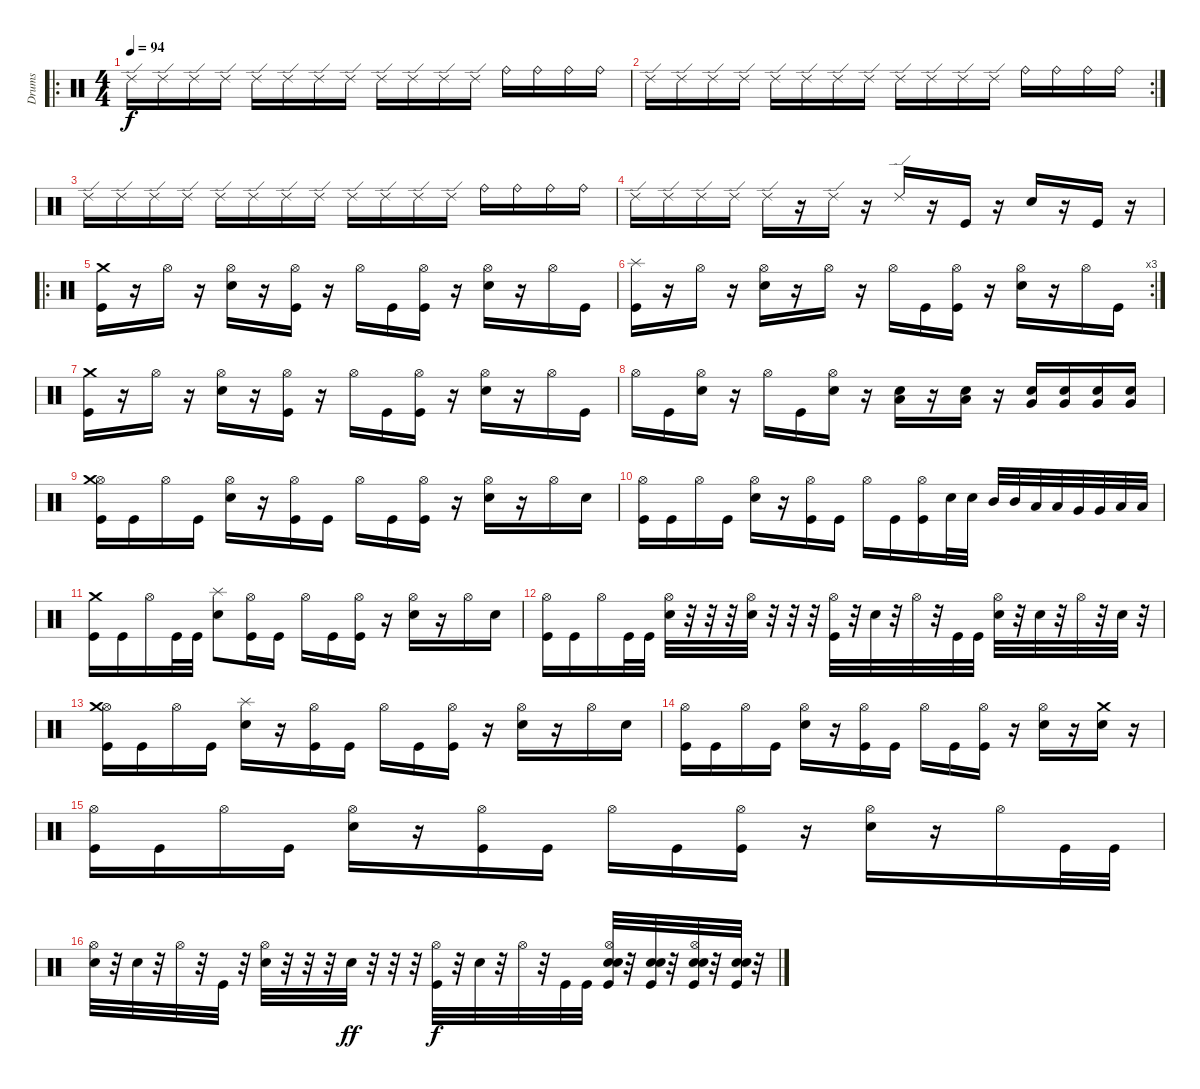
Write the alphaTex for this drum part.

\track ("Drums" "Drums") {instrument percussion}
\staff {score}
\articulation defaults
\ro
\ts (4 4)
\tempo 94
\clef neutral
\ks c "Ride (edge) 2".16{dy f} "Ride (edge) 2".16 "Ride (edge) 2".16 "Ride (edge) 2".16 "Ride (edge) 2".16 "Ride (edge) 2".16 "Ride (edge) 2".16 "Ride (edge) 2".16 "Ride (edge) 2".16 "Ride (edge) 2".16 "Ride (edge) 2".16 "Ride (edge) 2".16 "Ride (bell)".16 "Ride (bell)".16 "Ride (bell)".16 "Ride (bell)".16
|
\rc 2 "Ride (edge) 2".16 "Ride (edge) 2".16 "Ride (edge) 2".16 "Ride (edge) 2".16 "Ride (edge) 2".16 "Ride (edge) 2".16 "Ride (edge) 2".16 "Ride (edge) 2".16 "Ride (edge) 2".16 "Ride (edge) 2".16 "Ride (edge) 2".16 "Ride (edge) 2".16 "Ride (bell)".16 "Ride (bell)".16 "Ride (bell)".16 "Ride (bell)".16
|
"Ride (edge) 2".16 "Ride (edge) 2".16 "Ride (edge) 2".16 "Ride (edge) 2".16 "Ride (edge) 2".16 "Ride (edge) 2".16 "Ride (edge) 2".16 "Ride (edge) 2".16 "Ride (edge) 2".16 "Ride (edge) 2".16 "Ride (edge) 2".16 "Ride (edge) 2".16 "Ride (bell)".16 "Ride (bell)".16 "Ride (bell)".16 "Ride (bell)".16 |
"Ride (edge) 2".16 "Ride (edge) 2".16 "Ride (edge) 2".16 "Ride (edge) 2".16 "Ride (edge) 2".16 r.16 "Ride (edge) 2".16 r.16 "Ride (edge) 2".16 r.16 "Kick (hit)".16 r.16 "Electric Snare (hit)".16 r.16 "Kick (hit)".16 r.16 |
\ro
("Crash medium (hit)" "Kick (hit)").16 r.16 "Hi-Hat (open)".16 r.16 ("Hi-Hat (open)" "Electric Snare (hit)").16 r.16 ("Hi-Hat (open)" "Kick (hit)").16 r.16 "Hi-Hat (open)".16 "Kick (hit)".16 ("Hi-Hat (open)" "Kick (hit)").16 r.16 ("Hi-Hat (open)" "Electric Snare (hit)").16 r.16 "Hi-Hat (open)".16 "Kick (hit)".16 |
\rc 3
("Splash (hit)" "Kick (hit)").16 r.16 "Hi-Hat (open)".16 r.16 ("Hi-Hat (open)" "Electric Snare (hit)").16 r.16 "Hi-Hat (open)".16 r.16 "Hi-Hat (open)".16 "Kick (hit)".16 ("Hi-Hat (open)" "Kick (hit)").16 r.16 ("Hi-Hat (open)" "Electric Snare (hit)").16 r.16 "Hi-Hat (open)".16 "Kick (hit)".16 |
("Crash medium (hit)" "Kick (hit)").16 r.16 "Hi-Hat (open)".16 r.16 ("Hi-Hat (open)" "Electric Snare (hit)").16 r.16 ("Hi-Hat (open)" "Kick (hit)").16 r.16 "Hi-Hat (open)".16 "Kick (hit)".16 ("Hi-Hat (open)" "Kick (hit)").16 r.16 ("Hi-Hat (open)" "Electric Snare (hit)").16 r.16 "Hi-Hat (open)".16 "Kick (hit)".16 |
"Hi-Hat (open)".16 "Kick (hit)".16 ("Hi-Hat (open)" "Electric Snare (hit)").16 r.16 "Hi-Hat (open)".16 "Kick (hit)".16 ("Hi-Hat (open)" "Electric Snare (hit)").16 r.16 ("Low Floor Tom (hit)" "Electric Snare (hit)").16 r.16 ("Low Floor Tom (hit)" "Electric Snare (hit)").16 r.16 ("Very Low Tom (hit)" "Electric Snare (hit)").16 ("Very Low Tom (hit)" "Electric Snare (hit)").16 ("Very Low Tom (hit)" "Electric Snare (hit)").16 ("Very Low Tom (hit)" "Electric Snare (hit)").16 |
("Hi-Hat (open)" "Crash medium (hit)" "Kick (hit)").16 "Kick (hit)".16 "Hi-Hat (open)".16 "Kick (hit)".16 ("Hi-Hat (open)" "Electric Snare (hit)").16 r.16 ("Hi-Hat (open)" "Kick (hit)").16 "Kick (hit)".16 "Hi-Hat (open)".16 "Kick (hit)".16 ("Hi-Hat (open)" "Kick (hit)").16 r.16 ("Hi-Hat (open)" "Electric Snare (hit)").16 r.16 "Hi-Hat (open)".16 "Electric Snare (hit)".16 |
("Hi-Hat (open)" "Kick (hit)").16 "Kick (hit)".16 "Hi-Hat (open)".16 "Kick (hit)".16 ("Hi-Hat (open)" "Electric Snare (hit)").16 r.16 ("Hi-Hat (open)" "Kick (hit)").16 "Kick (hit)".16 "Hi-Hat (open)".16 "Kick (hit)".16 ("Hi-Hat (open)" "Kick (hit)").16 "Electric Snare (hit)".32 "Electric Snare (hit)".32 "Mid Tom (hit)".32 "Mid Tom (hit)".32 "Low Tom (hit)".32 "Low Tom (hit)".32 "Very Low Tom (hit)".32 "Very Low Tom (hit)".32 "Low Floor Tom (hit)".32 "Low Floor Tom (hit)".32 |
("Crash medium (hit)" "Kick (hit)").16 "Kick (hit)".16 "Hi-Hat (open)".16 "Kick (hit)".32 "Kick (hit)".32 ("Splash (hit)" "Electric Snare (hit)").8 ("Hi-Hat (open)" "Kick (hit)").16 "Kick (hit)".16 "Hi-Hat (open)".16 "Kick (hit)".16 ("Hi-Hat (open)" "Kick (hit)").16 r.16 ("Hi-Hat (open)" "Electric Snare (hit)").16 r.16 "Hi-Hat (open)".16 "Electric Snare (hit)".16 |
("Hi-Hat (open)" "Kick (hit)").16 "Kick (hit)".16 "Hi-Hat (open)".16 "Kick (hit)".32 "Kick (hit)".32 ("Hi-Hat (open)" "Electric Snare (hit)").32 r.32 r.32 r.32 ("Hi-Hat (open)" "Electric Snare (hit)").32 r.32 r.32 r.32 ("Hi-Hat (open)" "Kick (hit)").32 r.32 "Electric Snare (hit)".32 r.32 "Hi-Hat (open)".32 r.32 "Kick (hit)".32 "Kick (hit)".32 ("Hi-Hat (open)" "Electric Snare (hit)").32 r.32 "Electric Snare (hit)".32 r.32 "Hi-Hat (open)".32 r.32 "Electric Snare (hit)".32 r.32 |
("Hi-Hat (open)" "Crash medium (hit)" "Kick (hit)").16 "Kick (hit)".16 "Hi-Hat (open)".16 "Kick (hit)".16 ("Splash (hit)" "Electric Snare (hit)").16 r.16 ("Hi-Hat (open)" "Kick (hit)").16 "Kick (hit)".16 "Hi-Hat (open)".16 "Kick (hit)".16 ("Hi-Hat (open)" "Kick (hit)").16 r.16 ("Hi-Hat (open)" "Electric Snare (hit)").16 r.16 "Hi-Hat (open)".16 "Electric Snare (hit)".16 |
("Hi-Hat (open)" "Kick (hit)").16 "Kick (hit)".16 "Hi-Hat (open)".16 "Kick (hit)".16 ("Hi-Hat (open)" "Electric Snare (hit)").16 r.16 ("Hi-Hat (open)" "Kick (hit)").16 "Kick (hit)".16 "Hi-Hat (open)".16 "Kick (hit)".16 ("Hi-Hat (open)" "Kick (hit)").16 r.16 ("Hi-Hat (open)" "Electric Snare (hit)").16 r.16 ("Crash medium (hit)" "Electric Snare (hit)").16 r.16 |
("Hi-Hat (open)" "Kick (hit)").16 "Kick (hit)".16 "Hi-Hat (open)".16 "Kick (hit)".16 ("Hi-Hat (open)" "Electric Snare (hit)").16 r.16 ("Hi-Hat (open)" "Kick (hit)").16 "Kick (hit)".16 "Hi-Hat (open)".16 "Kick (hit)".16 ("Hi-Hat (open)" "Kick (hit)").16 r.16 ("Hi-Hat (open)" "Electric Snare (hit)").16 r.16 "Hi-Hat (open)".16 "Kick (hit)".32 "Kick (hit)".32 |
("Hi-Hat (open)" "Electric Snare (hit)").32 r.32 "Electric Snare (hit)".32 r.32 "Hi-Hat (open)".32 r.32 "Kick (hit)".32 r.32 ("Hi-Hat (open)" "Electric Snare (hit)").32 r.32 r.32 r.32 "Electric Snare (hit)".32{dy ff} r.32 r.32 r.32 ("Hi-Hat (open)" "Kick (hit)").32{dy f} r.32 "Electric Snare (hit)".32 r.32 "Hi-Hat (open)".32 r.32 "Kick (hit)".32 "Kick (hit)".32 ("Hi-Hat (open)" "Kick (hit)" "Snare (hit) 2" "Electric Snare (hit)").32 r.32 ("Kick (hit)" "Snare (hit) 2" "Electric Snare (hit)").32 r.32 ("Hi-Hat (open)" "Kick (hit)" "Snare (hit) 2" "Electric Snare (hit)").32 r.32 ("Kick (hit)" "Snare (hit) 2" "Electric Snare (hit)").32 r.32
